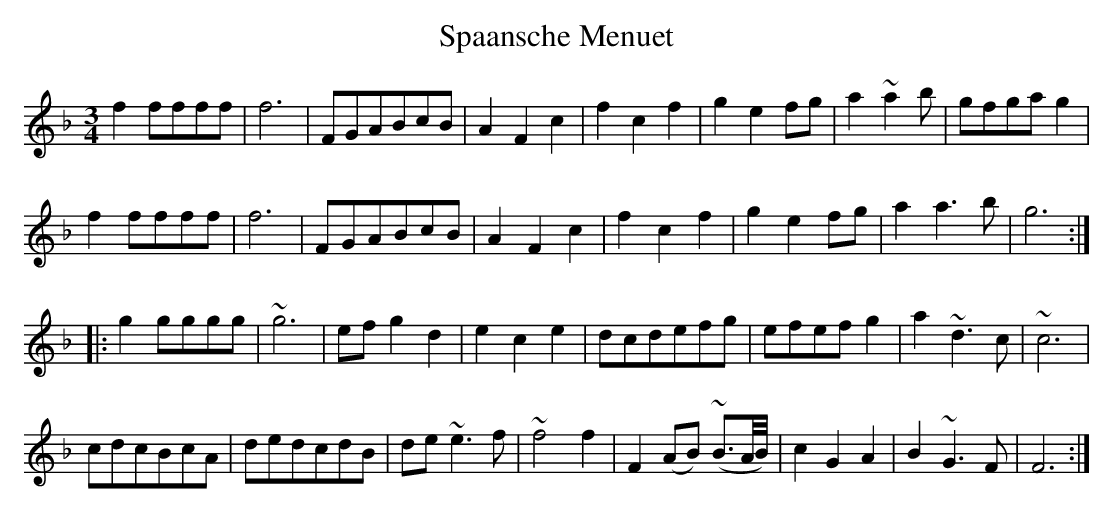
X:1
T:Spaansche Menuet
M:3/4
K:Fmaj
f2ffff|f6|FGABcB|A2F2c2|f2c2f2|g2e2fg|a2~a2b|gfgag2|
f2ffff|f6|FGABcB|A2F2c2|f2c2f2|g2e2fg|a2a3b|g6:|
|:g2gggg|~g6|efg2d2|e2c2e2|dcdefg|efefg2|a2~d3c|~c6|
cdcBcA|dedcdB|de~e3f|~f4f2|F2(AB) ~(B3/2A/4B/4)|c2G2A2|B2~G3F|F6:|
